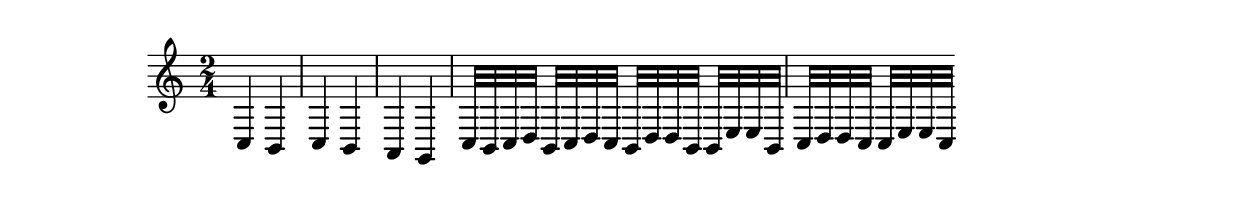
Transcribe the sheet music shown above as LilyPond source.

\header {
    texidoc = "Ledger lines are shortened when they are very close. This ensures
that  ledgers lines stay separate."
}
\version "2.4.0"

\layout {
    raggedright = ##t
}

\relative {
\time 2/4 

c4
b
c4
b
a g
c32[ b c d]
b[ c d c]
b[ d d b]
b[ e e b]
c[ d d c]
c[ e e c]

     

}  
